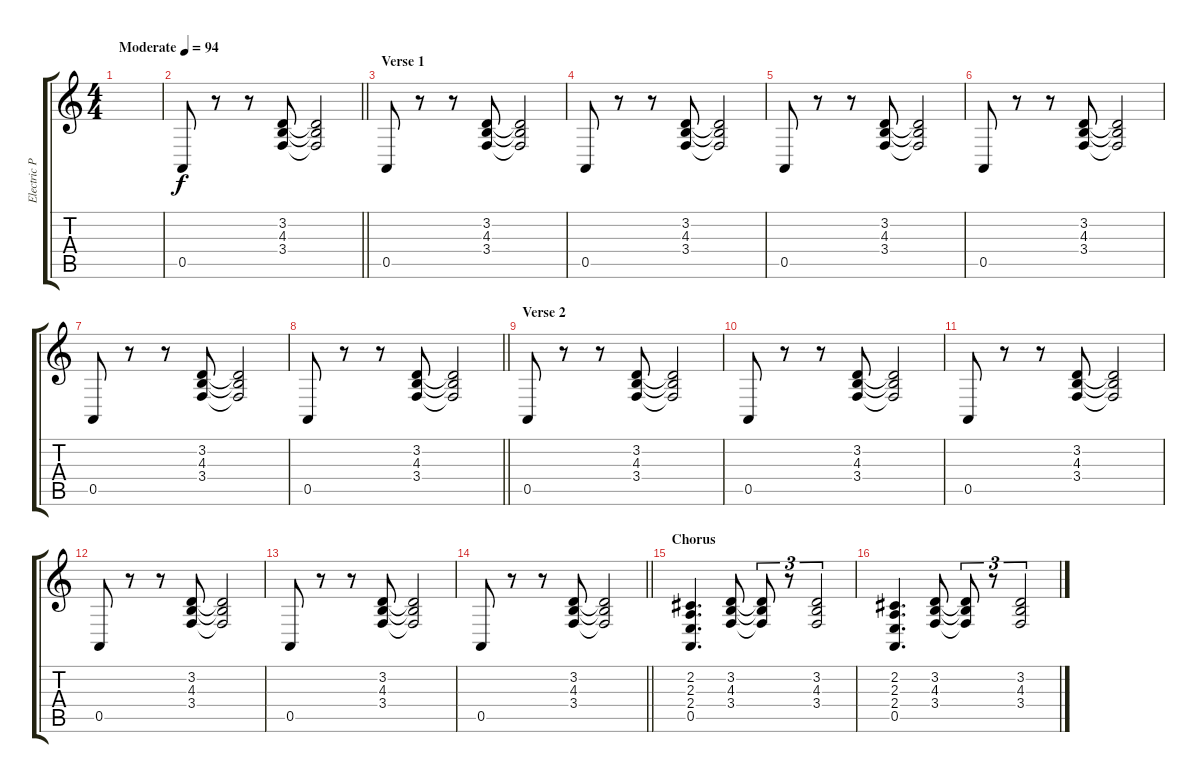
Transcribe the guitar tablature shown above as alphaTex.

\track ("Electric Piano" "Electric P") {instrument electricpiano1}
\staff {score tabs}
\tuning (E4 B3 G3 D3 A2 E2) {hide}
\ts (4 4)
\tempo (94 "Moderate")
\clef g2
\ks c
|
\barLineRight lightlight
0.5.8 r.8 r.8 (3.2 4.3 3.4).8 (3.2{t} 4.3{t} 3.4{t}).2 |
\section ("" "Verse 1")
0.5.8 r.8 r.8 (3.2 4.3 3.4).8 (3.2{t} 4.3{t} 3.4{t}).2 |
0.5.8 r.8 r.8 (3.2 4.3 3.4).8 (3.2{t} 4.3{t} 3.4{t}).2 |
0.5.8 r.8 r.8 (3.2 4.3 3.4).8 (3.2{t} 4.3{t} 3.4{t}).2 |
0.5.8 r.8 r.8 (3.2 4.3 3.4).8 (3.2{t} 4.3{t} 3.4{t}).2 |
0.5.8 r.8 r.8 (3.2 4.3 3.4).8 (3.2{t} 4.3{t} 3.4{t}).2 |
\barLineRight lightlight
0.5.8 r.8 r.8 (3.2 4.3 3.4).8 (3.2{t} 4.3{t} 3.4{t}).2 |
\section ("" "Verse 2")
0.5.8 r.8 r.8 (3.2 4.3 3.4).8 (3.2{t} 4.3{t} 3.4{t}).2 |
0.5.8 r.8 r.8 (3.2 4.3 3.4).8 (3.2{t} 4.3{t} 3.4{t}).2 |
0.5.8 r.8 r.8 (3.2 4.3 3.4).8 (3.2{t} 4.3{t} 3.4{t}).2 |
0.5.8 r.8 r.8 (3.2 4.3 3.4).8 (3.2{t} 4.3{t} 3.4{t}).2 |
0.5.8 r.8 r.8 (3.2 4.3 3.4).8 (3.2{t} 4.3{t} 3.4{t}).2 |
\barLineRight lightlight
0.5.8 r.8 r.8 (3.2 4.3 3.4).8 (3.2{t} 4.3{t} 3.4{t}).2 |
\section ("" "Chorus")
(2.2 2.3 2.4 0.5).4{d} (3.2 4.3 3.4).8 (3.2{t} 4.3{t} 3.4{t}).8{tu (3 2)} r.8{tu (3 2)} (3.2 4.3 3.4).2{tu (3 2)} |
(2.2 2.3 2.4 0.5).4{d} (3.2 4.3 3.4).8 (3.2{t} 4.3{t} 3.4{t}).8{tu (3 2)} r.8{tu (3 2)} (3.2 4.3 3.4).2{tu (3 2)}
